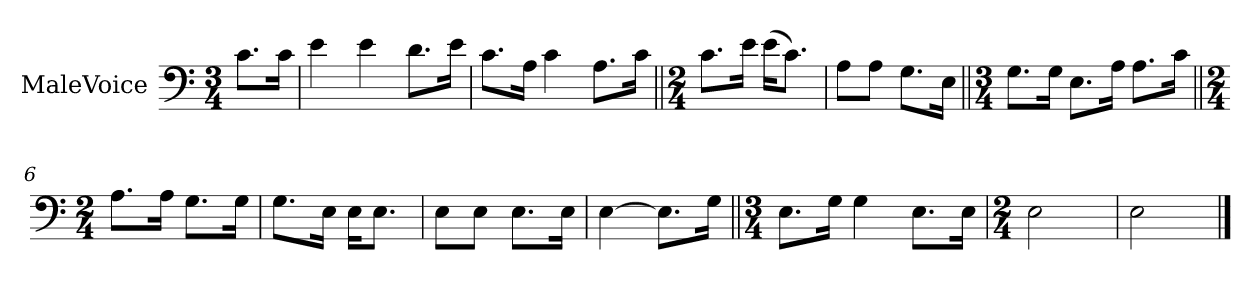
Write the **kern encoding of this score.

**kern
*part1
*staff1
*I"MaleVoice
*clefF4
*M3/4
*MM92
=
8.c\L
16c\Jk
=1
4e
4e
8.d\L
16e\Jk
=2
8.c\L
16A\Jk
4c
8.A\L
16c\Jk
=3||
*M2/4
8.c\L
16e\Jk
(16e\KL
8.c\J)
=4
8A\L
8A\J
8.G\L
16E\Jk
=5||
*M3/4
8.G\L
16G\Jk
8.E\L
16A\Jk
8.A\L
16c\Jk
=6||
*M2/4
8.A\L
16A\Jk
8.G\L
16G\Jk
=7
8.G\L
16E\Jk
16E\KL
8.E\J
=8
8E\L
8E\J
8.E\L
16E\Jk
=9
[4E
8.E\L]
16G\Jk
=10||
*M3/4
8.E\L
16G\Jk
4G
8.E\L
16E\Jk
=11
*M2/4
2E
=12
2E
==
*-
